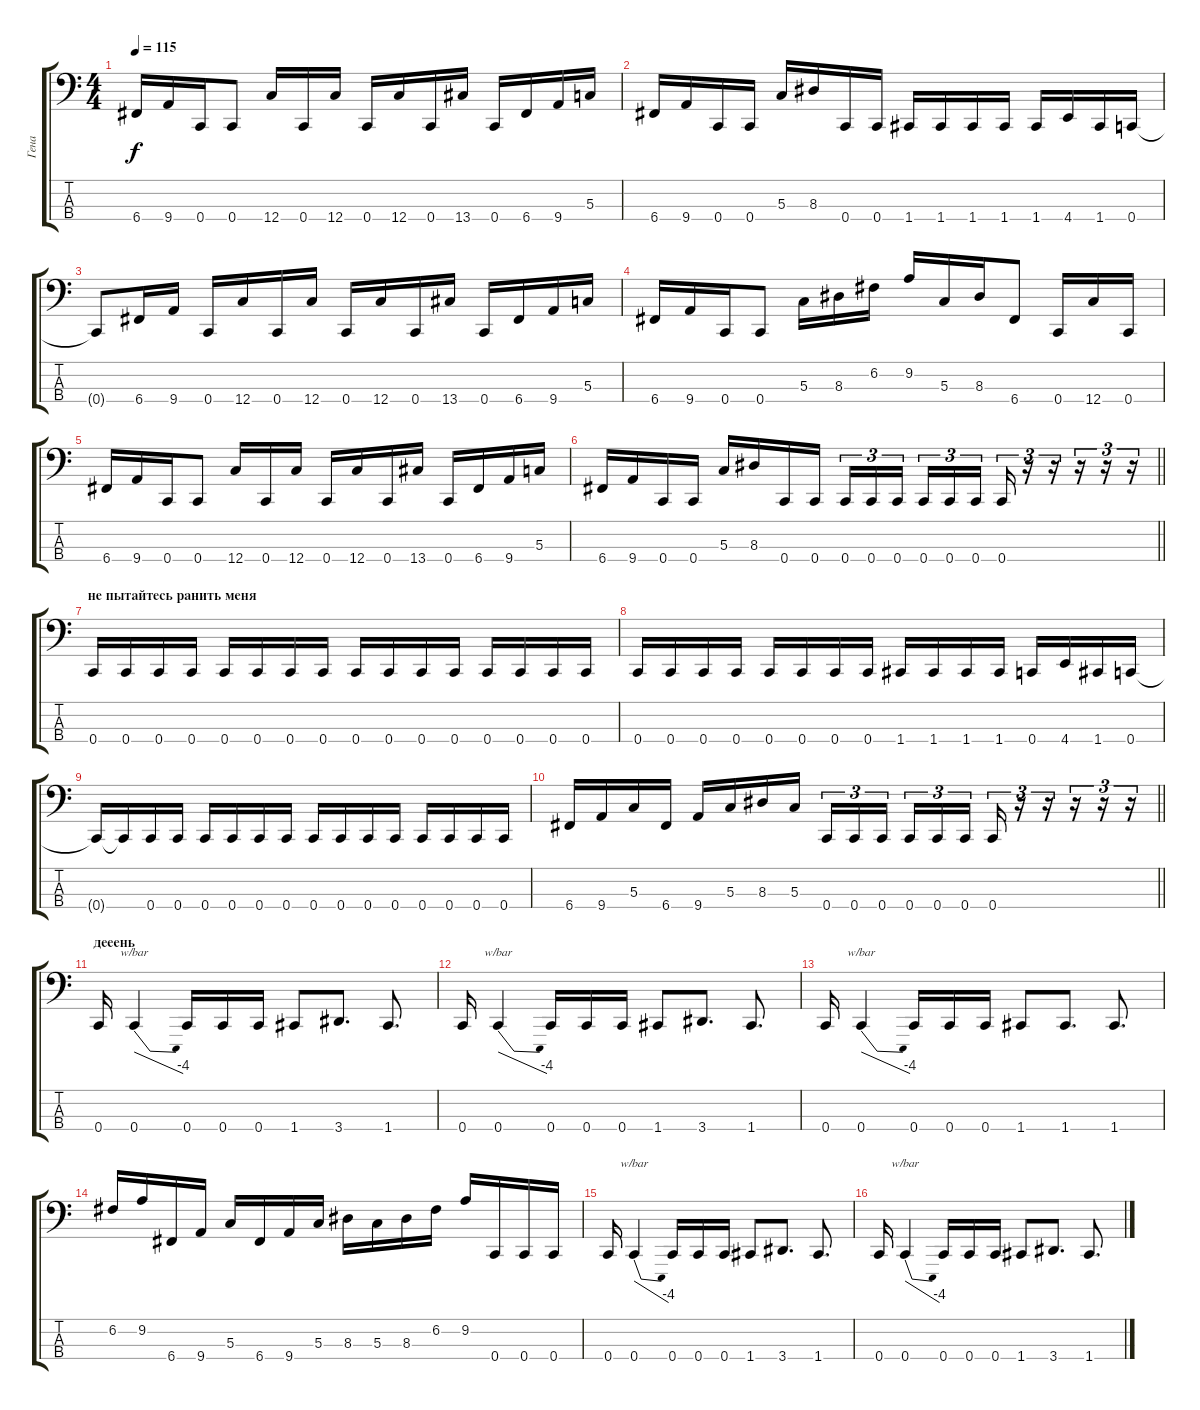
\track ("Гена" "Гена") {instrument electricbasspick}
\staff {score tabs}
\tuning (F2 C2 G1 C1) {hide}
\ts (4 4)
\tempo 115
\clef f4
\ks c
6.4.16{dy f} 9.4.16 0.4.16 0.4.8 12.4.16 0.4.16 12.4.16 0.4.16 12.4.16 0.4.16 13.4.16 0.4.16 6.4.16 9.4.16 5.3.16 |
6.4.16 9.4.16 0.4.16 0.4.16 5.3.16 8.3.16 0.4.16 0.4.16 1.4.16 1.4.16 1.4.16 1.4.16 1.4.16 4.4.16 1.4.16 0.4.16 |
0.4{t}.8 6.4.16 9.4.16 0.4.16 12.4.16 0.4.16 12.4.16 0.4.16 12.4.16 0.4.16 13.4.16 0.4.16 6.4.16 9.4.16 5.3.16 |
6.4.16 9.4.16 0.4.16 0.4.8 5.3.16 8.3.16 6.2.16 9.2.16 5.3.16 8.3.16 6.4.8 0.4.16 12.4.16 0.4.16 |
6.4.16 9.4.16 0.4.16 0.4.8 12.4.16 0.4.16 12.4.16 0.4.16 12.4.16 0.4.16 13.4.16 0.4.16 6.4.16 9.4.16 5.3.16 |
\barLineRight lightlight
6.4.16 9.4.16 0.4.16 0.4.16 5.3.16 8.3.16 0.4.16 0.4.16 0.4.16{tu (3 2)} 0.4.16{tu (3 2)} 0.4.16{tu (3 2) beam splitsecondary} 0.4.16{tu (3 2)} 0.4.16{tu (3 2)} 0.4.16{tu (3 2)} 0.4.16{tu (3 2)} r.16{tu (3 2)} r.16{tu (3 2)} r.16{tu (3 2)} r.16{tu (3 2)} r.16{tu (3 2)} |
\section ("" "не пытайтесь ранить меня")
0.4.16 0.4.16 0.4.16 0.4.16 0.4.16 0.4.16 0.4.16 0.4.16 0.4.16 0.4.16 0.4.16 0.4.16 0.4.16 0.4.16 0.4.16 0.4.16 |
0.4.16 0.4.16 0.4.16 0.4.16 0.4.16 0.4.16 0.4.16 0.4.16 1.4.16 1.4.16 1.4.16 1.4.16 0.4.16 4.4.16 1.4.16 0.4.16 |
0.4{t}.16 0.4{t}.16 0.4.16 0.4.16 0.4.16 0.4.16 0.4.16 0.4.16 0.4.16 0.4.16 0.4.16 0.4.16 0.4.16 0.4.16 0.4.16 0.4.16 |
\barLineRight lightlight
6.4.16 9.4.16 5.3.16 6.4.16 9.4.16 5.3.16 8.3.16 5.3.16 0.4.16{tu (3 2)} 0.4.16{tu (3 2)} 0.4.16{tu (3 2) beam splitsecondary} 0.4.16{tu (3 2)} 0.4.16{tu (3 2)} 0.4.16{tu (3 2)} 0.4.16{tu (3 2)} r.16{tu (3 2)} r.16{tu (3 2)} r.16{tu (3 2)} r.16{tu (3 2)} r.16{tu (3 2)} |
\section ("" "дееень")
0.4.16 0.4.4{tbe (dive default 0 0 60 -16)} 0.4.16 0.4.16 0.4.16 1.4.8 3.4.8{d} 1.4.8{d} |
0.4.16 0.4.4{tbe (dive default 0 0 60 -16)} 0.4.16 0.4.16 0.4.16 1.4.8 3.4.8{d} 1.4.8{d} |
0.4.16 0.4.4{tbe (dive default 0 0 60 -16)} 0.4.16 0.4.16 0.4.16 1.4.8 1.4.8{d} 1.4.8{d} |
6.2.16 9.2.16 6.4.16 9.4.16 5.3.16 6.4.16 9.4.16 5.3.16 8.3.16 5.3.16 8.3.16 6.2.16 9.2.16 0.4.16 0.4.16 0.4.16 |
0.4.16 0.4.4{tbe (dive default 0 0 60 -16)} 0.4.16 0.4.16 0.4.16 1.4.8 3.4.8{d} 1.4.8{d} |
0.4.16 0.4.4{tbe (dive default 0 0 60 -16)} 0.4.16 0.4.16 0.4.16 1.4.8 3.4.8{d} 1.4.8{d}
